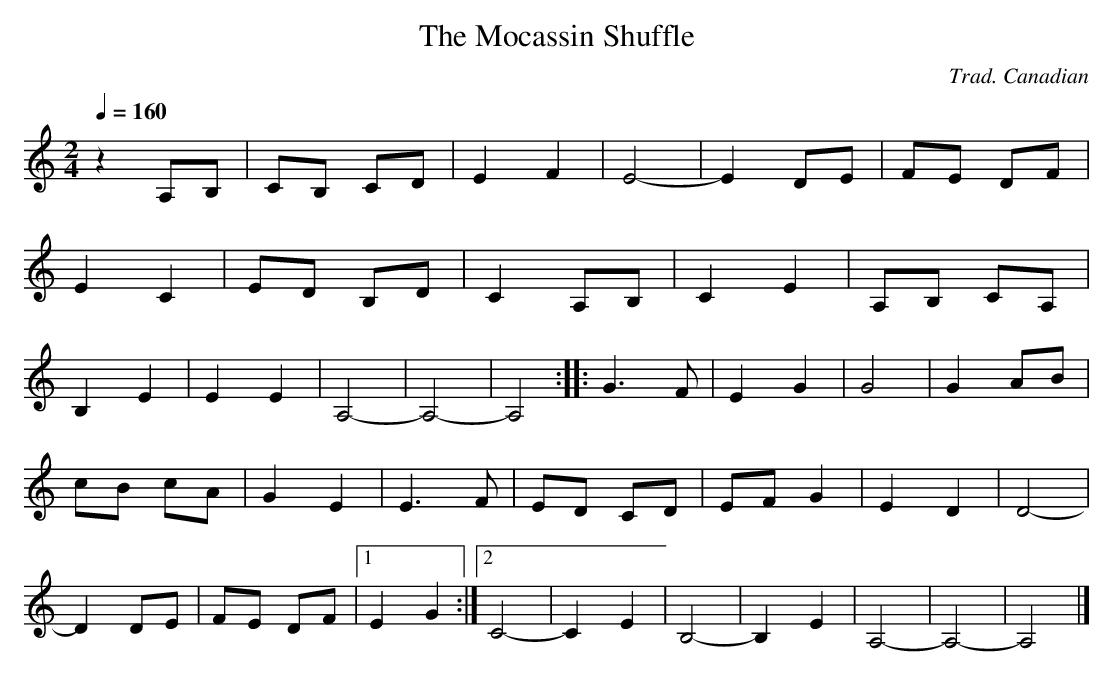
X:1
T:Mocassin Shuffle, The
C:Trad. Canadian
Q:1/4=160
M:2/4
L:1/16
K:C
z4A,2B,2|C2B,2 C2D2|E4F4|E8-|E4D2E2|F2E2 D2F2|
E4C4|E2D2 B,2D2|C4A,2B,2|C4E4|A,2B,2 C2A,2|
B,4E4|E4E4|A,8-|A,8-|A,8:||:G6F2|E4G4|G8|G4A2B2|
c2B2 c2A2|G4E4|E6F2|E2D2 C2D2|E2F2 G4|E4D4|D8-|
D4D2E2|F2E2 D2F2|[1E4G4:|[2C8-|C4E4|B,8-|B,4E4|A,8-|A,8-|A,8|]
